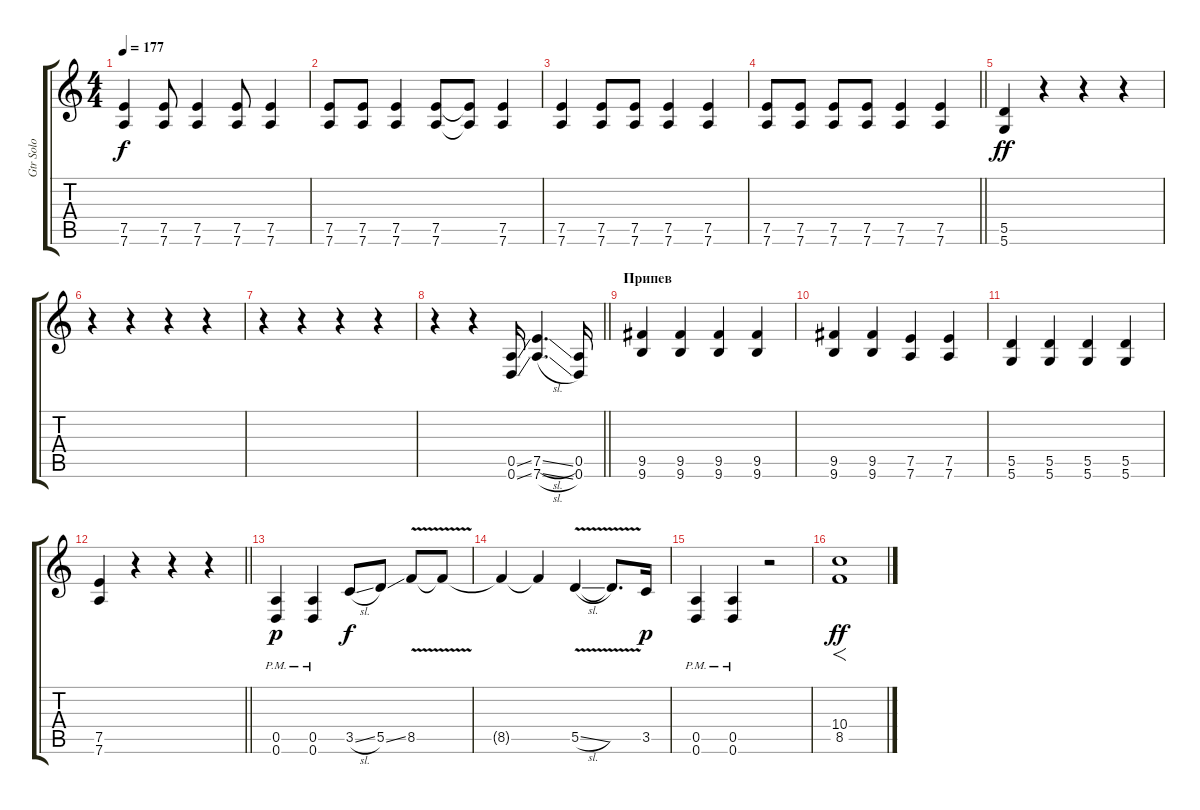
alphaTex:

\track ("Gtr Solo" "Gtr Solo") {instrument distortionguitar}
\staff {score tabs}
\tuning (E4 B3 G3 D3 A2 D2) {hide}
\ts (4 4)
\tempo 177
\clef g2
\ks c
(7.5 7.6).4{dy f} (7.5 7.6).8 (7.5 7.6).4 (7.5 7.6).8 (7.5 7.6).4 |
(7.5 7.6).8 (7.5 7.6).8 (7.5 7.6).4 (7.5 7.6).8 (7.5{t} 7.6{t}).8 (7.5 7.6).4 |
(7.5 7.6).4 (7.5 7.6).8 (7.5 7.6).8 (7.5 7.6).4 (7.5 7.6).4 |
\barLineRight lightlight
(7.5 7.6).8 (7.5 7.6).8 (7.5 7.6).8 (7.5 7.6).8 (7.5 7.6).4 (7.5 7.6).4 |
(5.5 5.6).4{dy ff} r.4 r.4 r.4 |
r.4 r.4 r.4 r.4 |
r.4 r.4 r.4 r.4 |
\barLineRight lightlight
r.4 r.4 (0.5{ss} 0.6{ss}).16 (7.5{sl} 7.6{sl}).4{d} (0.5 0.6).16 |
\section ("" "Припев")
(9.5 9.6).4 (9.5 9.6).4 (9.5 9.6).4 (9.5 9.6).4 |
(9.5 9.6).4 (9.5 9.6).4 (7.5 7.6).4 (7.5 7.6).4 |
(5.5 5.6).4 (5.5 5.6).4 (5.5 5.6).4 (5.5 5.6).4 |
\barLineRight lightlight
(7.5 7.6).4 r.4 r.4 r.4 |
\section ("" "")
(0.5{pm} 0.6{pm}).4{dy p} (0.5{pm} 0.6{pm}).4 3.5{sl}.8{dy f} 5.5{ss}.8 8.5{v}.8 8.5{t}.8 |
8.5{t}.4 8.5{t}.4 5.5{v sl}.4 5.5{t}.8{d} 3.5.16{dy p} |
(0.5{pm} 0.6{pm}).4 (0.5{pm} 0.6{pm}).4 r.2 |
(10.4 8.5).1{f dy ff}
